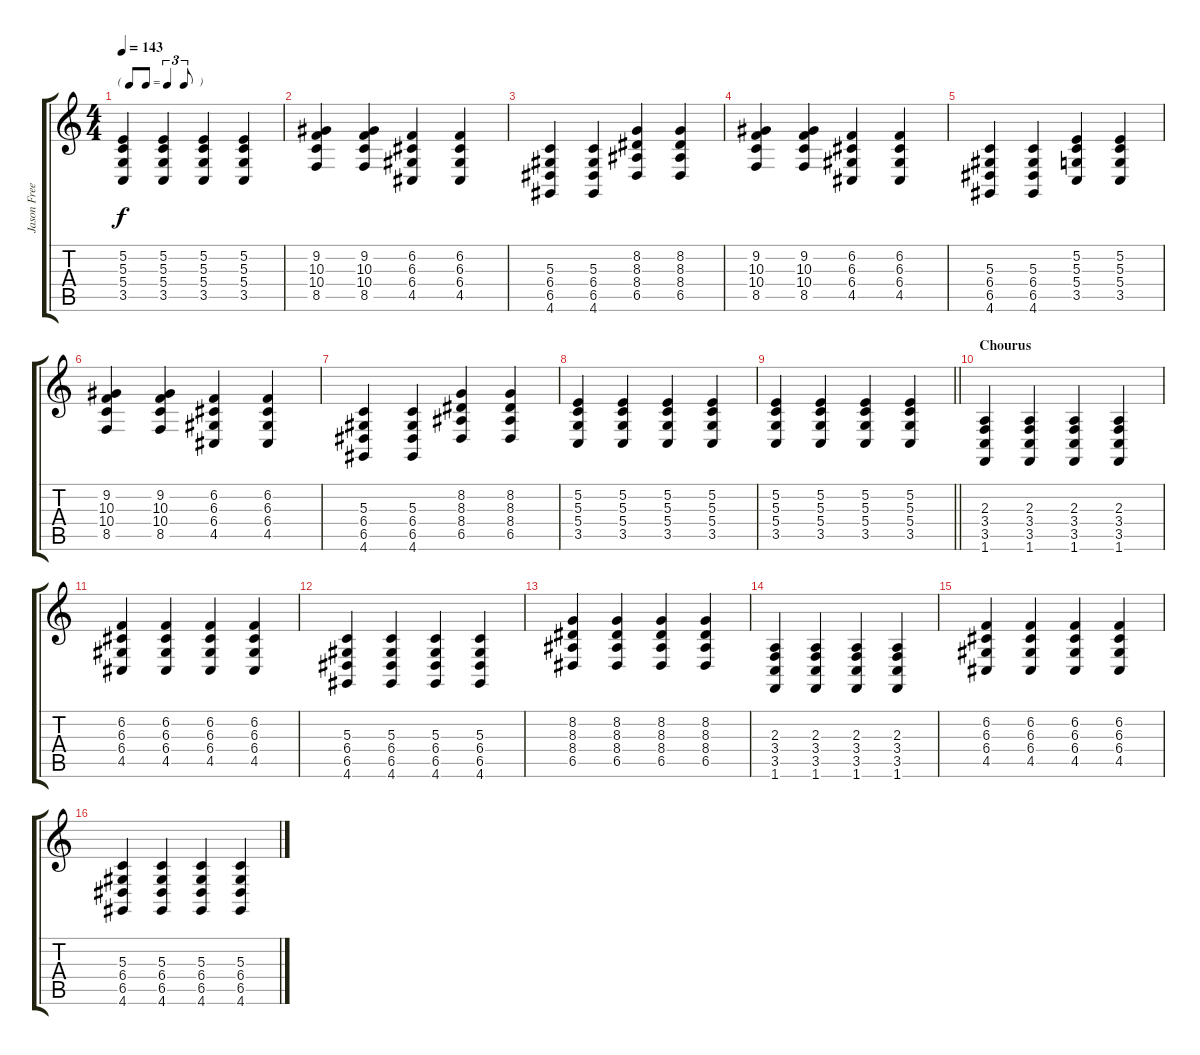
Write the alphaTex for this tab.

\track ("Jason Freeze" "Jason Free") {instrument electricgrandpiano}
\staff {score tabs}
\tuning (E4 B3 G3 D3 A2 E2) {hide}
\ts (4 4)
\tf triplet8th
\tempo 143
\clef g2
\ks c
(5.2 5.3 5.4 3.5).4{dy f} (5.2 5.3 5.4 3.5).4 (5.2 5.3 5.4 3.5).4 (5.2 5.3 5.4 3.5).4 |
(9.2 10.3 10.4 8.5).4 (9.2 10.3 10.4 8.5).4 (6.2 6.3 6.4 4.5).4 (6.2 6.3 6.4 4.5).4 |
(5.3 6.4 6.5 4.6).4 (5.3 6.4 6.5 4.6).4 (8.2 8.3 8.4 6.5).4 (8.2 8.3 8.4 6.5).4 |
(9.2 10.3 10.4 8.5).4 (9.2 10.3 10.4 8.5).4 (6.2 6.3 6.4 4.5).4 (6.2 6.3 6.4 4.5).4 |
(5.3 6.4 6.5 4.6).4 (5.3 6.4 6.5 4.6).4 (5.2 5.3 5.4 3.5).4 (5.2 5.3 5.4 3.5).4 |
(9.2 10.3 10.4 8.5).4 (9.2 10.3 10.4 8.5).4 (6.2 6.3 6.4 4.5).4 (6.2 6.3 6.4 4.5).4 |
(5.3 6.4 6.5 4.6).4 (5.3 6.4 6.5 4.6).4 (8.2 8.3 8.4 6.5).4 (8.2 8.3 8.4 6.5).4 |
(5.2 5.3 5.4 3.5).4 (5.2 5.3 5.4 3.5).4 (5.2 5.3 5.4 3.5).4 (5.2 5.3 5.4 3.5).4 |
\barLineRight lightlight
(5.2 5.3 5.4 3.5).4 (5.2 5.3 5.4 3.5).4 (5.2 5.3 5.4 3.5).4 (5.2 5.3 5.4 3.5).4 |
\section ("" "Chourus")
(2.3 3.4 3.5 1.6).4 (2.3 3.4 3.5 1.6).4 (2.3 3.4 3.5 1.6).4 (2.3 3.4 3.5 1.6).4 |
(6.2 6.3 6.4 4.5).4 (6.2 6.3 6.4 4.5).4 (6.2 6.3 6.4 4.5).4 (6.2 6.3 6.4 4.5).4 |
(5.3 6.4 6.5 4.6).4 (5.3 6.4 6.5 4.6).4 (5.3 6.4 6.5 4.6).4 (5.3 6.4 6.5 4.6).4 |
(8.2 8.3 8.4 6.5).4 (8.2 8.3 8.4 6.5).4 (8.2 8.3 8.4 6.5).4 (8.2 8.3 8.4 6.5).4 |
(2.3 3.4 3.5 1.6).4 (2.3 3.4 3.5 1.6).4 (2.3 3.4 3.5 1.6).4 (2.3 3.4 3.5 1.6).4 |
(6.2 6.3 6.4 4.5).4 (6.2 6.3 6.4 4.5).4 (6.2 6.3 6.4 4.5).4 (6.2 6.3 6.4 4.5).4 |
(5.3 6.4 6.5 4.6).4 (5.3 6.4 6.5 4.6).4 (5.3 6.4 6.5 4.6).4 (5.3 6.4 6.5 4.6).4
